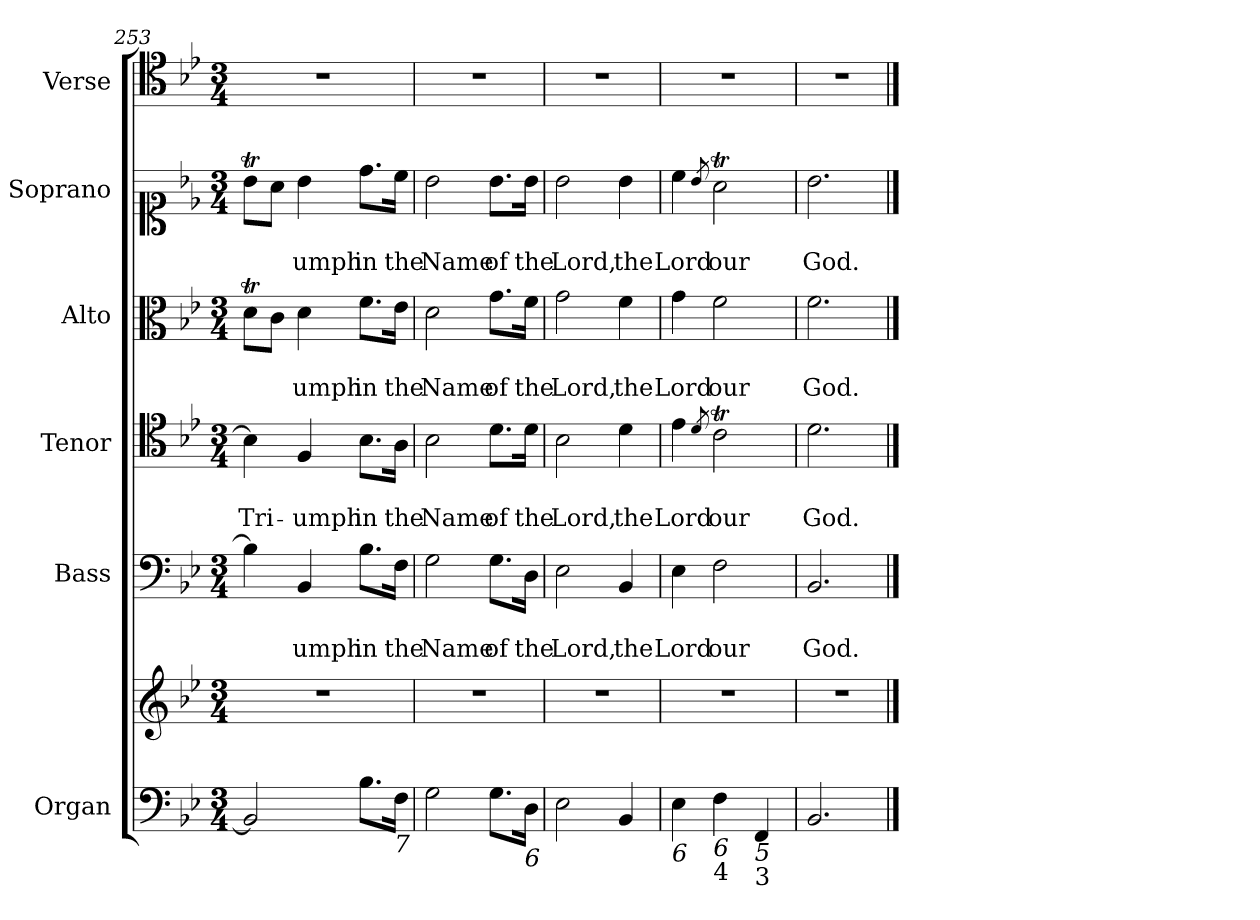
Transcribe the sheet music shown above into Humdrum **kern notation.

**kern	**kern	**kern	**text	**text	**kern	**text	**text	**kern	**text	**text	**kern	**text	**text	**kern
*part6	*part6	*part5	*part5	*part5	*part4	*part4	*part4	*part3	*part3	*part3	*part2	*part2	*part2	*part1
*staff7	*staff6	*staff5	*staff5	*staff5	*staff4	*staff4	*staff4	*staff3	*staff3	*staff3	*staff2	*staff2	*staff2	*staff1
*I"Organ	*	*I"Bass	*	*	*I"Tenor	*	*	*I"Alto	*	*	*I"Soprano	*	*	*I"Verse
*I'Org.	*	*I'B	*	*	*I'T	*	*	*I'A	*	*	*I'S	*	*	*
*clefF4	*clefG2	*clefF4	*	*	*clefC4	*	*	*clefC3	*	*	*clefC1	*	*	*clefC4
*k[b-e-]	*k[b-e-]	*k[b-e-]	*	*	*k[b-e-]	*	*	*k[b-e-]	*	*	*k[b-e-]	*	*	*k[b-e-]
*B-:	*B-:	*B-:	*	*	*B-:	*	*	*B-:	*	*	*B-:	*	*	*B-:
*M3/4	*M3/4	*M3/4	*	*	*M3/4	*	*	*M3/4	*	*	*M3/4	*	*	*M3/4
=253	=253	=253	=253	=253	=253	=253	=253	=253	=253	=253	=253	=253	=253	=253
!	!	!	!	!	!	!	!LO:LY:b	!	!	!	!	!	!	!
2BB-/]	2.r	4B-\]	.	.	4B-\]	.	Tri-	8dt\L	.	.	8b-T\L	.	.	2.r
.	.	.	.	.	.	.	.	8c\J	.	.	8a\J	.	.	.
!	!	!	!	!LO:LY:b	!	!	!LO:LY:b	!	!	!LO:LY:b	!	!	!LO:LY:b	!
.	.	4BB-/	.	-umph	4F/	.	-umph	4d\	.	-umph	4b-\	.	-umph	.
!	!	!	!	!LO:LY:b	!	!	!LO:LY:b	!	!	!LO:LY:b	!	!	!LO:LY:b	!
8.B-\L	.	8.B-\L	.	in	8.B-\L	.	in	8.f\L	.	in	8.dd\L	.	in	.
!LO:TX:b:i:t=7	!	!	!	!	!	!	!	!	!	!	!	!	!	!
!	!	!	!	!LO:LY:b	!	!	!LO:LY:b	!	!	!LO:LY:b	!	!	!LO:LY:b	!
16F\Jk	.	16F\Jk	.	the	16A\Jk	.	the	16e-\Jk	.	the	16cc\Jk	.	the	.
=254	=254	=254	=254	=254	=254	=254	=254	=254	=254	=254	=254	=254	=254	=254
!	!	!	!	!LO:LY:b	!	!	!LO:LY:b	!	!	!LO:LY:b	!	!	!LO:LY:b	!
2G\	2.r	2G\	.	Name	2B-\	.	Name	2d\	.	Name	2b-\	.	Name	2.r
!	!	!	!	!LO:LY:b	!	!	!LO:LY:b	!	!	!LO:LY:b	!	!	!LO:LY:b	!
8.G\L	.	8.G\L	.	of	8.d\L	.	of	8.g\L	.	of	8.b-\L	.	of	.
!LO:TX:b:i:t=6	!	!	!	!	!	!	!	!	!	!	!	!	!	!
!	!	!	!	!LO:LY:b	!	!	!LO:LY:b	!	!	!LO:LY:b	!	!	!LO:LY:b	!
16D\Jk	.	16D\Jk	.	the	16d\Jk	.	the	16f\Jk	.	the	16b-\Jk	.	the	.
=255	=255	=255	=255	=255	=255	=255	=255	=255	=255	=255	=255	=255	=255	=255
!	!	!	!	!LO:LY:b	!	!	!LO:LY:b	!	!	!LO:LY:b	!	!	!LO:LY:b	!
2E-\	2.r	2E-\	.	Lord,	2B-\	.	Lord,	2g\	.	Lord,	2b-\	.	Lord,	2.r
!	!	!	!	!LO:LY:b	!	!	!LO:LY:b	!	!	!LO:LY:b	!	!	!LO:LY:b	!
4BB-/	.	4BB-/	.	the	4d\	.	the	4f\	.	the	4b-\	.	the	.
=256	=256	=256	=256	=256	=256	=256	=256	=256	=256	=256	=256	=256	=256	=256
!LO:TX:b:i:t=6	!	!	!	!	!	!	!	!	!	!	!	!	!	!
!	!	!	!	!LO:LY:b	!	!	!LO:LY:b	!	!	!LO:LY:b	!	!	!LO:LY:b	!
4E-\	2.r	4E-\	.	Lord	4e-\	.	Lord	4g\	.	Lord	4cc\	.	Lord	2.r
.	.	.	.	.	8qd/	.	.	.	.	.	8qb-/	.	.	.
!LO:TX:b:i:t=6	!	!	!	!	!	!	!	!	!	!	!	!	!	!
!LO:TX:b:t=4	!	!	!	!	!	!	!	!	!	!	!	!	!	!
!	!	!	!	!LO:LY:b	!	!	!LO:LY:b	!	!	!LO:LY:b	!	!	!LO:LY:b	!
4F\	.	2F\	.	our	2cT\	.	our	2f\	.	our	2at\	.	our	.
!LO:TX:b:i:t=5	!	!	!	!	!	!	!	!	!	!	!	!	!	!
!LO:TX:b:t=3	!	!	!	!	!	!	!	!	!	!	!	!	!	!
4FF/	.	.	.	.	.	.	.	.	.	.	.	.	.	.
=257	=257	=257	=257	=257	=257	=257	=257	=257	=257	=257	=257	=257	=257	=257
!	!	!	!	!LO:LY:b	!	!	!LO:LY:b	!	!	!LO:LY:b	!	!	!LO:LY:b	!
2.BB-/	2.r	2.BB-/	.	God.	2.d\	.	God.	2.f\	.	God.	2.b-\	.	God.	2.r
==	==	==	==	==	==	==	==	==	==	==	==	==	==	==
*-	*-	*-	*-	*-	*-	*-	*-	*-	*-	*-	*-	*-	*-	*-
